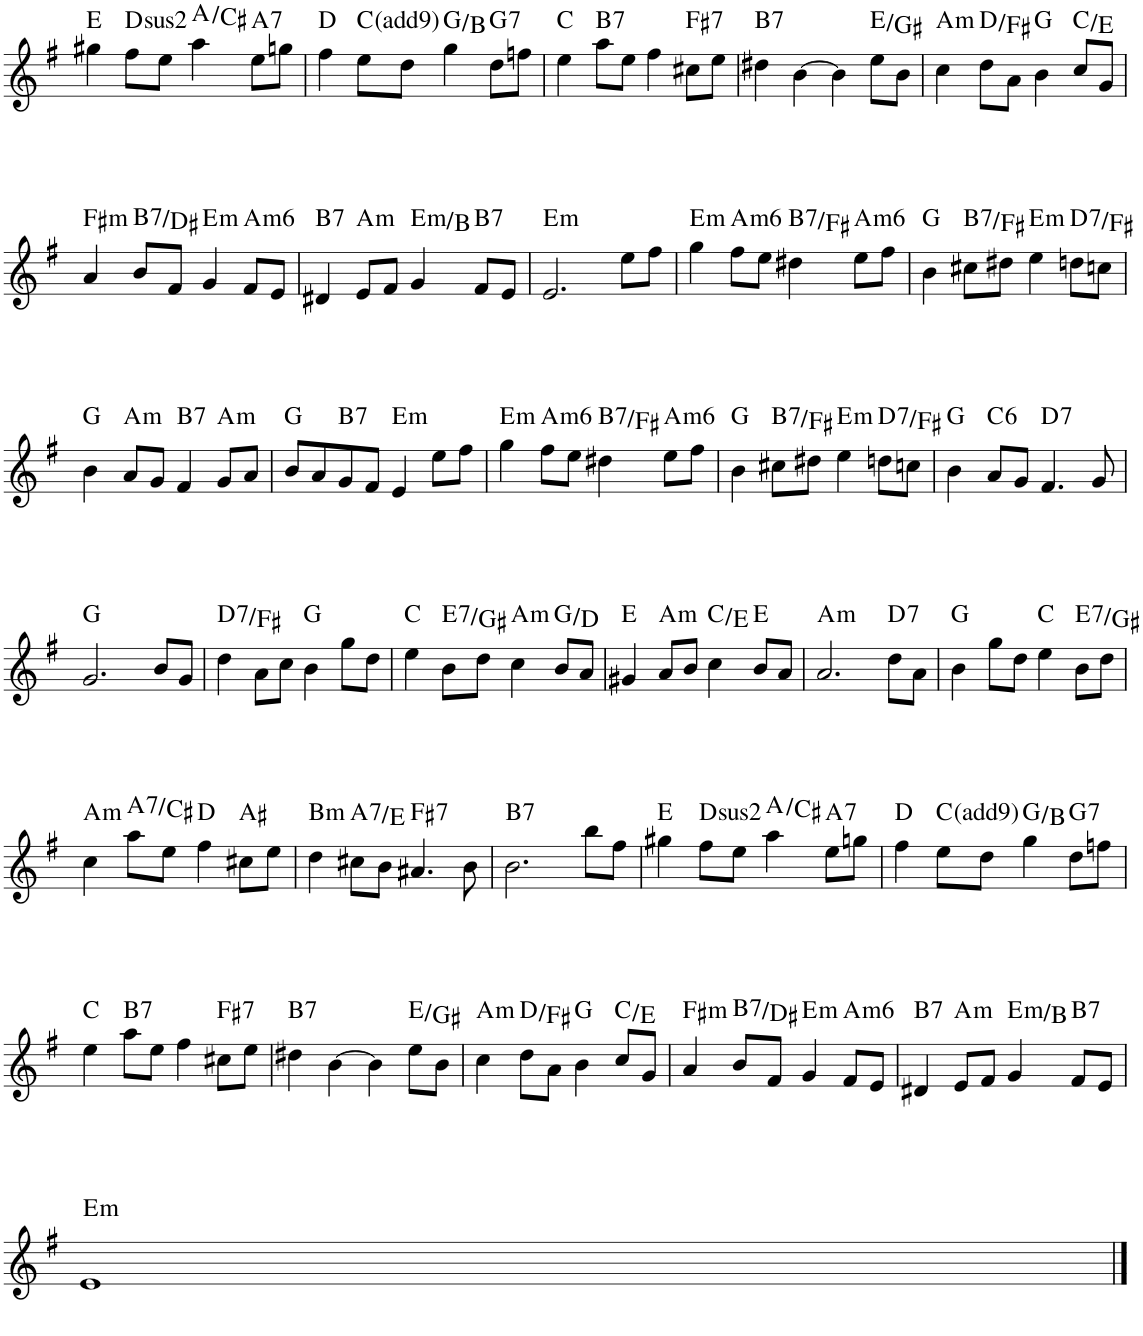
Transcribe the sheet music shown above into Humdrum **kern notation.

**kern	**harte
*part1	*part1
*staff1	*
*I"Piano	*
*I'Pno.	*
!!LO:PB:g=z
*clefG2	*
*k[f#]	*
*M4/4	*
=42	=42
4gg#X\	E:maj
!	!LO:H:kt=2
8ff#\L	D:(1,2,5)
8ee\J	.
4aa\	A:maj/3
!	!LO:H:kt=7
8ee\L	A:7
8ggn\J	.
=43	=43
4ff#\	D:maj
8ee\L	C:maj(9)
8dd\J	.
4gg\	G:maj/3
!	!LO:H:kt=7
8dd\L	G:7
8ffn\J	.
=44	=44
4ee\	C:maj
!	!LO:H:kt=7
8aa\L	B:7
8ee\J	.
4ff#\	.
!	!LO:H:kt=7
8cc#X\L	F#:7
8ee\J	.
=45	=45
!	!LO:H:kt=7
4dd#X\	B:7
[4b\	.
4b\]	.
8ee\L	E:maj/3
8b\J	.
=46	=46
!	!LO:H:kt=m
4cc\	A:min
8dd\L	D:maj/3
8a\J	.
4b\	G:maj
8cc/L	C:maj/3
8g/J	.
!!LO:LB:g=z
=47	=47
!	!LO:H:kt=m
4a/	F#:min
!	!LO:H:kt=7
8b/L	B:7/3
8f#/J	.
!	!LO:H:kt=m
4g/	E:min
!	!LO:H:kt=m6
8f#/L	A:min6
8e/J	.
=48	=48
!	!LO:H:kt=7
4d#X/	B:7
!	!LO:H:kt=m
8e/L	A:min
8f#/J	.
!	!LO:H:kt=m
4g/	E:min/5
!	!LO:H:kt=7
8f#/L	B:7
8e/J	.
=49	=49
!	!LO:H:kt=m
2.e/	E:min
8ee\L	.
8ff#\J	.
=50	=50
!	!LO:H:kt=m
4gg\	E:min
!	!LO:H:kt=m6
8ff#\L	A:min6
8ee\J	.
!	!LO:H:kt=7
4dd#X\	B:7/5
!	!LO:H:kt=m6
8ee\L	A:min6
8ff#\J	.
=51	=51
4b\	G:maj
!	!LO:H:kt=7
8cc#X\L	B:7/5
8dd#X\J	.
!	!LO:H:kt=m
4ee\	E:min
!	!LO:H:kt=7
8ddn\L	D:7/3
8ccn\J	.
!!LO:LB:g=z
=52	=52
4b\	G:maj
!	!LO:H:kt=m
8a/L	A:min
8g/J	.
!	!LO:H:kt=7
4f#/	B:7
!	!LO:H:kt=m
8g/L	A:min
8a/J	.
=53	=53
8b/L	G:maj
8a/	.
!	!LO:H:kt=7
8g/	B:7
8f#/J	.
!	!LO:H:kt=m
4e/	E:min
8ee\L	.
8ff#\J	.
=54	=54
!	!LO:H:kt=m
4gg\	E:min
!	!LO:H:kt=m6
8ff#\L	A:min6
8ee\J	.
!	!LO:H:kt=7
4dd#X\	B:7/5
!	!LO:H:kt=m6
8ee\L	A:min6
8ff#\J	.
=55	=55
4b\	G:maj
!	!LO:H:kt=7
8cc#X\L	B:7/5
8dd#X\J	.
!	!LO:H:kt=m
4ee\	E:min
!	!LO:H:kt=7
8ddn\L	D:7/3
8ccn\J	.
=56	=56
4b\	G:maj
!	!LO:H:kt=6
8a/L	C:maj6
8g/J	.
!	!LO:H:kt=7
4.f#/	D:7
8g/	.
!!LO:LB:g=z
=57	=57
2.g/	G:maj
8b/L	.
8g/J	.
=58	=58
!	!LO:H:kt=7
4dd\	D:7/3
8a\L	.
8cc\J	.
4b\	G:maj
8gg\L	.
8dd\J	.
=59	=59
4ee\	C:maj
!	!LO:H:kt=7
8b\L	E:7/3
8dd\J	.
!	!LO:H:kt=m
4cc\	A:min
8b/L	G:maj/5
8a/J	.
=60	=60
4g#X/	E:maj
!	!LO:H:kt=m
8a/L	A:min
8b/J	.
4cc\	C:maj/3
8b/L	E:maj
8a/J	.
=61	=61
!	!LO:H:kt=m
2.a/	A:min
!	!LO:H:kt=7
8dd\L	D:7
8a\J	.
=62	=62
4b\	G:maj
8gg\L	.
8dd\J	.
4ee\	C:maj
!	!LO:H:kt=7
8b\L	E:7/3
8dd\J	.
!!LO:LB:g=z
=63	=63
!	!LO:H:kt=m
4cc\	A:min
!	!LO:H:kt=7
8aa\L	A:7/3
8ee\J	.
4ff#\	D:maj
8cc#X\L	A#:maj
8ee\J	.
=64	=64
!	!LO:H:kt=m
4dd\	B:min
!	!LO:H:kt=7
8cc#X\L	A:7/5
8b\J	.
!	!LO:H:kt=7
4.a#X/	F#:7
8b\	.
=65	=65
!	!LO:H:kt=7
2.b\	B:7
8bb\L	.
8ff#\J	.
=66	=66
4gg#X\	E:maj
!	!LO:H:kt=2
8ff#\L	D:(1,2,5)
8ee\J	.
4aa\	A:maj/3
!	!LO:H:kt=7
8ee\L	A:7
8ggn\J	.
=67	=67
4ff#\	D:maj
8ee\L	C:maj(9)
8dd\J	.
4gg\	G:maj/3
!	!LO:H:kt=7
8dd\L	G:7
8ffn\J	.
!!LO:LB:g=z
=68	=68
4ee\	C:maj
!	!LO:H:kt=7
8aa\L	B:7
8ee\J	.
4ff#\	.
!	!LO:H:kt=7
8cc#X\L	F#:7
8ee\J	.
=69	=69
!	!LO:H:kt=7
4dd#X\	B:7
[4b\	.
4b\]	.
8ee\L	E:maj/3
8b\J	.
=70	=70
!	!LO:H:kt=m
4cc\	A:min
8dd\L	D:maj/3
8a\J	.
4b\	G:maj
8cc/L	C:maj/3
8g/J	.
=71	=71
!	!LO:H:kt=m
4a/	F#:min
!	!LO:H:kt=7
8b/L	B:7/3
8f#/J	.
!	!LO:H:kt=m
4g/	E:min
!	!LO:H:kt=m6
8f#/L	A:min6
8e/J	.
=72	=72
!	!LO:H:kt=7
4d#X/	B:7
!	!LO:H:kt=m
8e/L	A:min
8f#/J	.
!	!LO:H:kt=m
4g/	E:min/5
!	!LO:H:kt=7
8f#/L	B:7
8e/J	.
!!LO:LB:g=z
=73	=73
!	!LO:H:kt=m
1e	E:min
==	==
*-	*-
